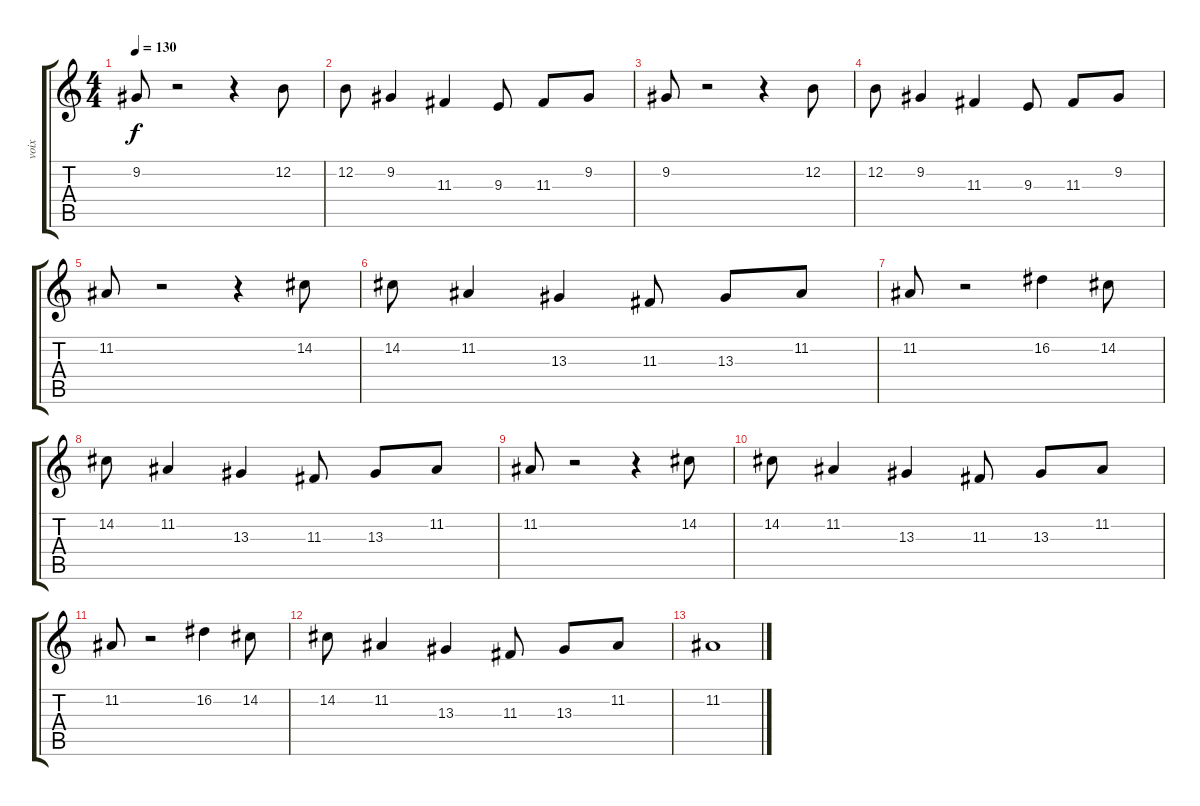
\track ("voix" "voix") {instrument harmonica}
\staff {score tabs}
\tuning (E4 B3 G3 D3 A2 E2) {hide}
\ts (4 4)
\tempo 130
\clef g2
\ks c
9.2.8{dy f} r.2 r.4 12.2.8 |
12.2.8 9.2.4 11.3.4 9.3.8 11.3.8 9.2.8 |
9.2.8 r.2 r.4 12.2.8 |
12.2.8 9.2.4 11.3.4 9.3.8 11.3.8 9.2.8 |
11.2.8 r.2 r.4 14.2.8 |
14.2.8 11.2.4 13.3.4 11.3.8 13.3.8 11.2.8 |
11.2.8 r.2 16.2.4 14.2.8 |
14.2.8 11.2.4 13.3.4 11.3.8 13.3.8 11.2.8 |
11.2.8 r.2 r.4 14.2.8 |
14.2.8 11.2.4 13.3.4 11.3.8 13.3.8 11.2.8 |
11.2.8 r.2 16.2.4 14.2.8 |
14.2.8 11.2.4 13.3.4 11.3.8 13.3.8 11.2.8 |
11.2.1
